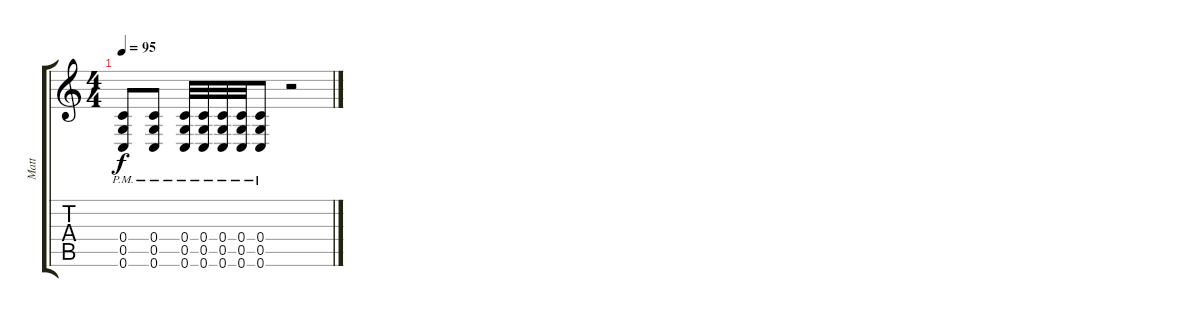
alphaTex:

\track ("Matt" "Matt") {instrument distortionguitar}
\staff {score tabs}
\tuning (D4 A3 F3 C3 G2 C2) {hide}
\ts (4 4)
\tempo 95
\clef g2
\ks c
(0.4{pm} 0.5{pm} 0.6{pm}).8{dy f} (0.4{pm} 0.5{pm} 0.6{pm}).8 (0.4{pm} 0.5{pm} 0.6{pm}).32 (0.4{pm} 0.5{pm} 0.6{pm}).32 (0.4{pm} 0.5{pm} 0.6{pm}).32 (0.4{pm} 0.5{pm} 0.6{pm}).32 (0.4{pm} 0.5{pm} 0.6{pm}).8 r.2
